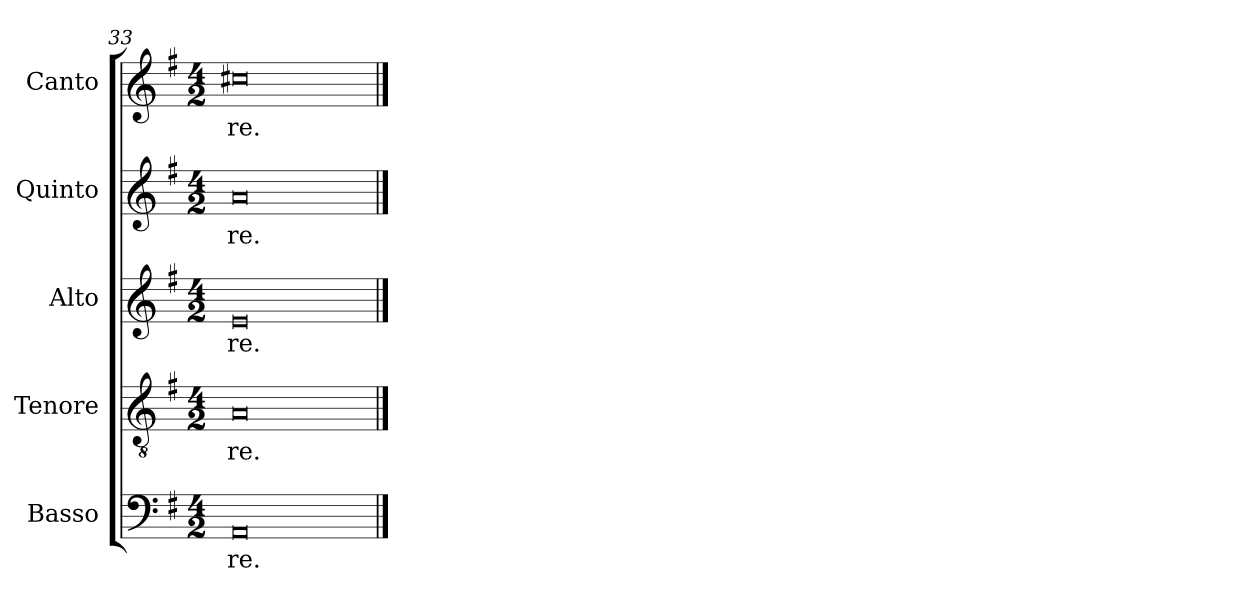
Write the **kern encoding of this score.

**kern	**text	**kern	**text	**kern	**text	**kern	**text	**kern	**text
*part5	*part5	*part4	*part4	*part3	*part3	*part2	*part2	*part1	*part1
*staff5	*staff5	*staff4	*staff4	*staff3	*staff3	*staff2	*staff2	*staff1	*staff1
*I"Basso	*	*I"Tenore	*	*I"Alto	*	*I"Quinto	*	*I"Canto	*
*I'B	*	*I'T	*	*I'A	*	*	*	*I'C	*
*clefF4	*	*clefGv2	*	*clefG2	*	*clefG2	*	*clefG2	*
*k[f#]	*	*k[f#]	*	*k[f#]	*	*k[f#]	*	*k[f#]	*
*G:	*	*G:	*	*G:	*	*G:	*	*G:	*
*M4/2	*	*M4/2	*	*M4/2	*	*M4/2	*	*M4/2	*
=33	=33	=33	=33	=33	=33	=33	=33	=33	=33
!	!LO:LY:b	!	!	!	!	!	!	!	!
!	!	!	!LO:LY:b	!	!	!	!	!	!
!	!	!	!	!	!LO:LY:b	!	!	!	!
!	!	!	!	!	!	!	!LO:LY:b	!	!
!	!	!	!	!	!	!	!	!	!LO:LY:b
0AA	-re.	0A	-re.	0e	-re.	0a	-re.	0cc#X	-re.
==	==	==	==	==	==	==	==	==	==
*-	*-	*-	*-	*-	*-	*-	*-	*-	*-
